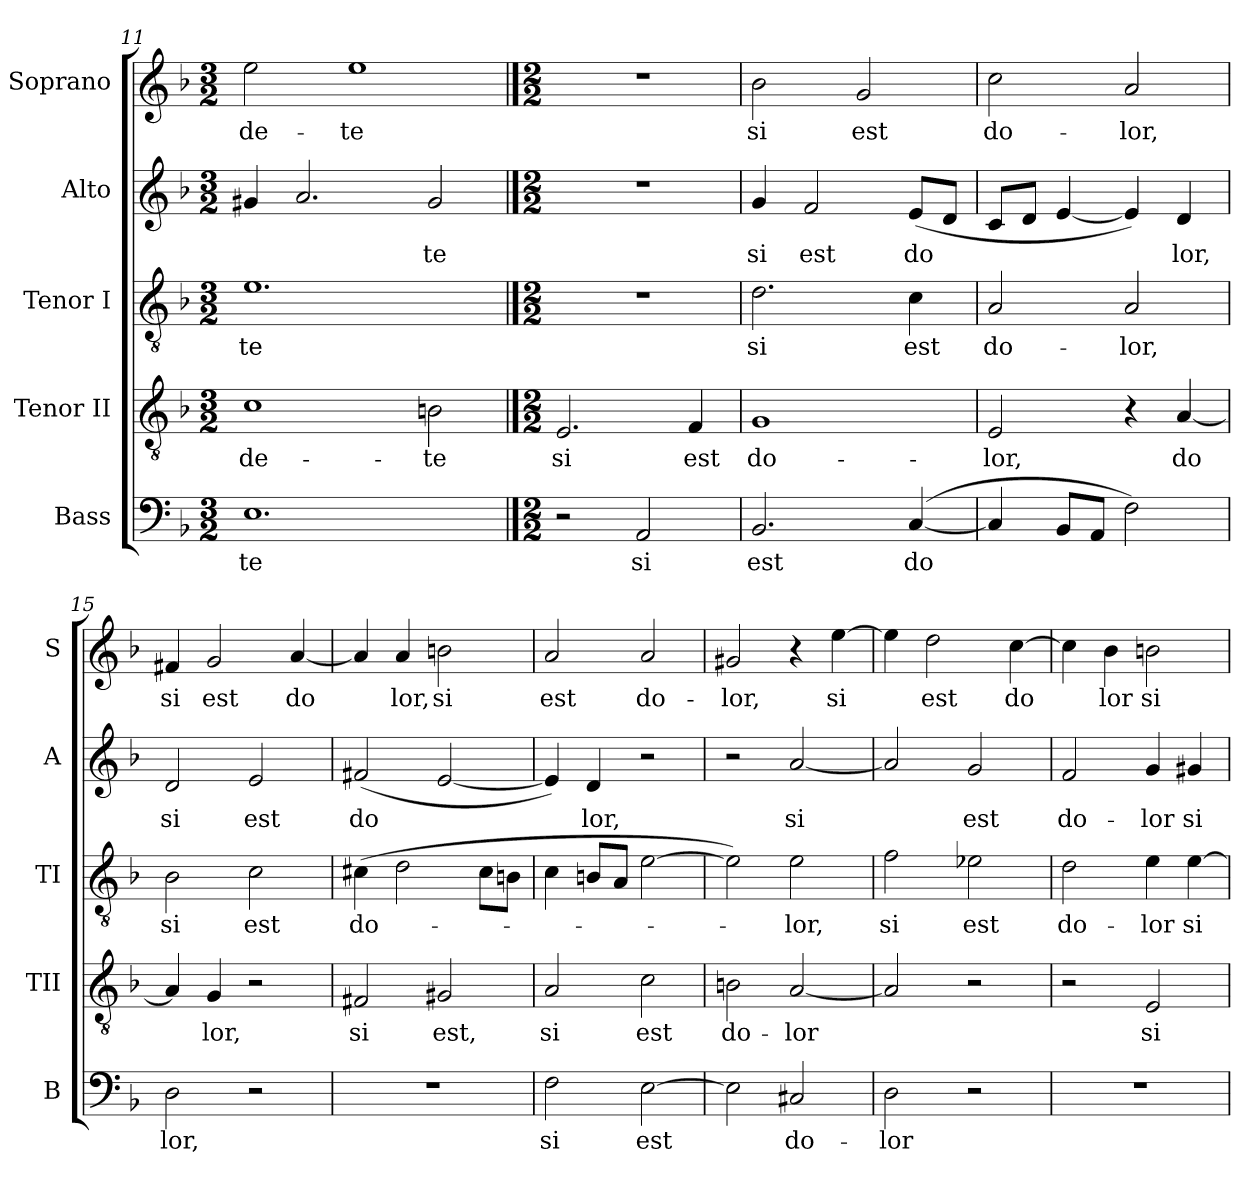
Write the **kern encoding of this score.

**kern	**text	**kern	**text	**kern	**text	**kern	**text	**kern	**text
*part5	*part5	*part4	*part4	*part3	*part3	*part2	*part2	*part1	*part1
*staff5	*staff5	*staff4	*staff4	*staff3	*staff3	*staff2	*staff2	*staff1	*staff1
*I"Bass	*	*I"Tenor II	*	*I"Tenor I	*	*I"Alto	*	*I"Soprano	*
*I'B	*	*I'TII	*	*I'TI	*	*I'A	*	*I'S	*
*clefF4	*	*clefGv2	*	*clefGv2	*	*clefG2	*	*clefG2	*
*k[b-]	*	*k[b-]	*	*k[b-]	*	*k[b-]	*	*k[b-]	*
*F:	*	*F:	*	*F:	*	*F:	*	*F:	*
*M3/2	*	*M3/2	*	*M3/2	*	*M3/2	*	*M3/2	*
=11	=11	=11	=11	=11	=11	=11	=11	=11	=11
!	!LO:LY:b	!	!LO:LY:b	!	!LO:LY:b	!	!	!	!LO:LY:b
1.E	-te	1c	-de-	1.e	-te	4g#X/	.	2ee\	-de-
.	.	.	.	.	.	2.a/	.	.	.
!	!	!	!	!	!	!	!	!	!LO:LY:b
.	.	.	.	.	.	.	.	1ee	-te
!	!	!	!LO:LY:b	!	!	!	!LO:LY:b	!	!
.	.	2Bn\	-te	.	.	2g#/	-te	.	.
==12	==12	==12	==12	==12	==12	==12	==12	==12	==12
*M2/2	*	*M2/2	*	*M2/2	*	*M2/2	*	*M2/2	*
!	!	!	!LO:LY:b	!	!	!	!	!	!
2r	.	2.E/	si	1r	.	1r	.	1r	.
!	!LO:LY:b	!	!	!	!	!	!	!	!
2AA/	si	.	.	.	.	.	.	.	.
!	!	!	!LO:LY:b	!	!	!	!	!	!
.	.	4F/	est	.	.	.	.	.	.
=13	=13	=13	=13	=13	=13	=13	=13	=13	=13
!	!LO:LY:b	!	!LO:LY:b	!	!LO:LY:b	!	!LO:LY:b	!	!LO:LY:b
2.BB-/	est	1G	do-	2.d\	si	4g/	si	2b-\	si
!	!	!	!	!	!	!	!LO:LY:b	!	!
.	.	.	.	.	.	2f/	est	.	.
!	!	!	!	!	!	!	!	!	!LO:LY:b
.	.	.	.	.	.	.	.	2g/	est
!	!LO:LY:b	!	!	!	!LO:LY:b	!	!LO:LY:b	!	!
(<[4C/	do	.	.	4c\	est	(<8e/L	do	.	.
.	.	.	.	.	.	8d/J	.	.	.
!!LO:PB:g=z
=14	=14	=14	=14	=14	=14	=14	=14	=14	=14
!	!	!	!LO:LY:b	!	!LO:LY:b	!	!	!	!LO:LY:b
4C/]	.	2E/	-lor,	2A/	do-	8c/L	.	2cc\	do-
.	.	.	.	.	.	8d/J	.	.	.
8BB-/L	.	.	.	.	.	[4e/	.	.	.
8AA/J	.	.	.	.	.	.	.	.	.
!	!	!	!	!	!LO:LY:b	!	!	!	!LO:LY:b
2F\)	.	4r	.	2A/	-lor,	4e/])	.	2a/	-lor,
!	!	!	!LO:LY:b	!	!	!	!LO:LY:b	!	!
.	.	[4A/	do	.	.	4d/	lor,	.	.
=15	=15	=15	=15	=15	=15	=15	=15	=15	=15
!	!LO:LY:b	!	!	!	!LO:LY:b	!	!LO:LY:b	!	!LO:LY:b
2D\	lor,	4A/]	.	2B-\	si	2d/	si	4f#X/	si
!	!	!	!LO:LY:b	!	!	!	!	!	!LO:LY:b
.	.	4G/	lor,	.	.	.	.	2g/	est
!	!	!	!	!	!LO:LY:b	!	!LO:LY:b	!	!
2r	.	2r	.	2c\	est	2e/	est	.	.
!	!	!	!	!	!	!	!	!	!LO:LY:b
.	.	.	.	.	.	.	.	[4a/	do
=16	=16	=16	=16	=16	=16	=16	=16	=16	=16
!	!	!	!LO:LY:b	!	!LO:LY:b	!	!LO:LY:b	!	!
1r	.	2F#X/	si	(>4c#X\	do-	(<2f#X/	do	4a/]	.
!	!	!	!	!	!	!	!	!	!LO:LY:b
.	.	.	.	2d\	.	.	.	4a/	lor,
!	!	!	!LO:LY:b	!	!	!	!	!	!LO:LY:b
.	.	2G#X/	est,	.	.	[2e/	.	2bn\	si
.	.	.	.	8c#\L	.	.	.	.	.
.	.	.	.	8Bn\J	.	.	.	.	.
=17	=17	=17	=17	=17	=17	=17	=17	=17	=17
!	!LO:LY:b	!	!LO:LY:b	!	!	!	!	!	!LO:LY:b
2F\	si	2A/	si	4c\	.	4e/])	.	2a/	est
!	!	!	!	!	!	!	!LO:LY:b	!	!
.	.	.	.	8Bn/L	.	4d/	lor,	.	.
.	.	.	.	8A/J	.	.	.	.	.
!	!LO:LY:b	!	!LO:LY:b	!	!	!	!	!	!LO:LY:b
[2E\	est	2c\	est	[2e\	.	2r	.	2a/	do-
=18	=18	=18	=18	=18	=18	=18	=18	=18	=18
!	!	!	!LO:LY:b	!	!	!	!	!	!LO:LY:b
2E\]	.	2Bn\	do-	2e\])	.	2r	.	2g#X/	-lor,
!	!LO:LY:b	!	!LO:LY:b	!	!LO:LY:b	!	!LO:LY:b	!	!
2C#X/	do-	[2A/	-lor	2e\	-lor,	[2a/	si	4r	.
!	!	!	!	!	!	!	!	!	!LO:LY:b
.	.	.	.	.	.	.	.	[4ee\	si
=19	=19	=19	=19	=19	=19	=19	=19	=19	=19
!	!LO:LY:b	!	!	!	!LO:LY:b	!	!	!	!
2D\	-lor	2A/]	.	2f\	si	2a/]	.	4ee\]	.
!	!	!	!	!	!	!	!	!	!LO:LY:b
.	.	.	.	.	.	.	.	2dd\	est
!	!	!	!	!	!LO:LY:b	!	!LO:LY:b	!	!
2r	.	2r	.	2e-X\	est	2g/	est	.	.
!	!	!	!	!	!	!	!	!	!LO:LY:b
.	.	.	.	.	.	.	.	[4cc\	do
=20	=20	=20	=20	=20	=20	=20	=20	=20	=20
!	!	!	!	!	!LO:LY:b	!	!LO:LY:b	!	!
1r	.	2r	.	2d\	do-	2f/	do-	4cc\]	.
!	!	!	!	!	!	!	!	!	!LO:LY:b
.	.	.	.	.	.	.	.	4b-\	lor
!	!	!	!LO:LY:b	!	!LO:LY:b	!	!LO:LY:b	!	!LO:LY:b
.	.	2E/	si-	4e\	-lor	4g/	-lor	2bn\	si-
!	!	!	!	!	!LO:LY:b	!	!LO:LY:b	!	!
.	.	.	.	[4e\	si	4g#X/	si-	.	.
=	=	=	=	=	=	=	=	=	=
*-	*-	*-	*-	*-	*-	*-	*-	*-	*-
